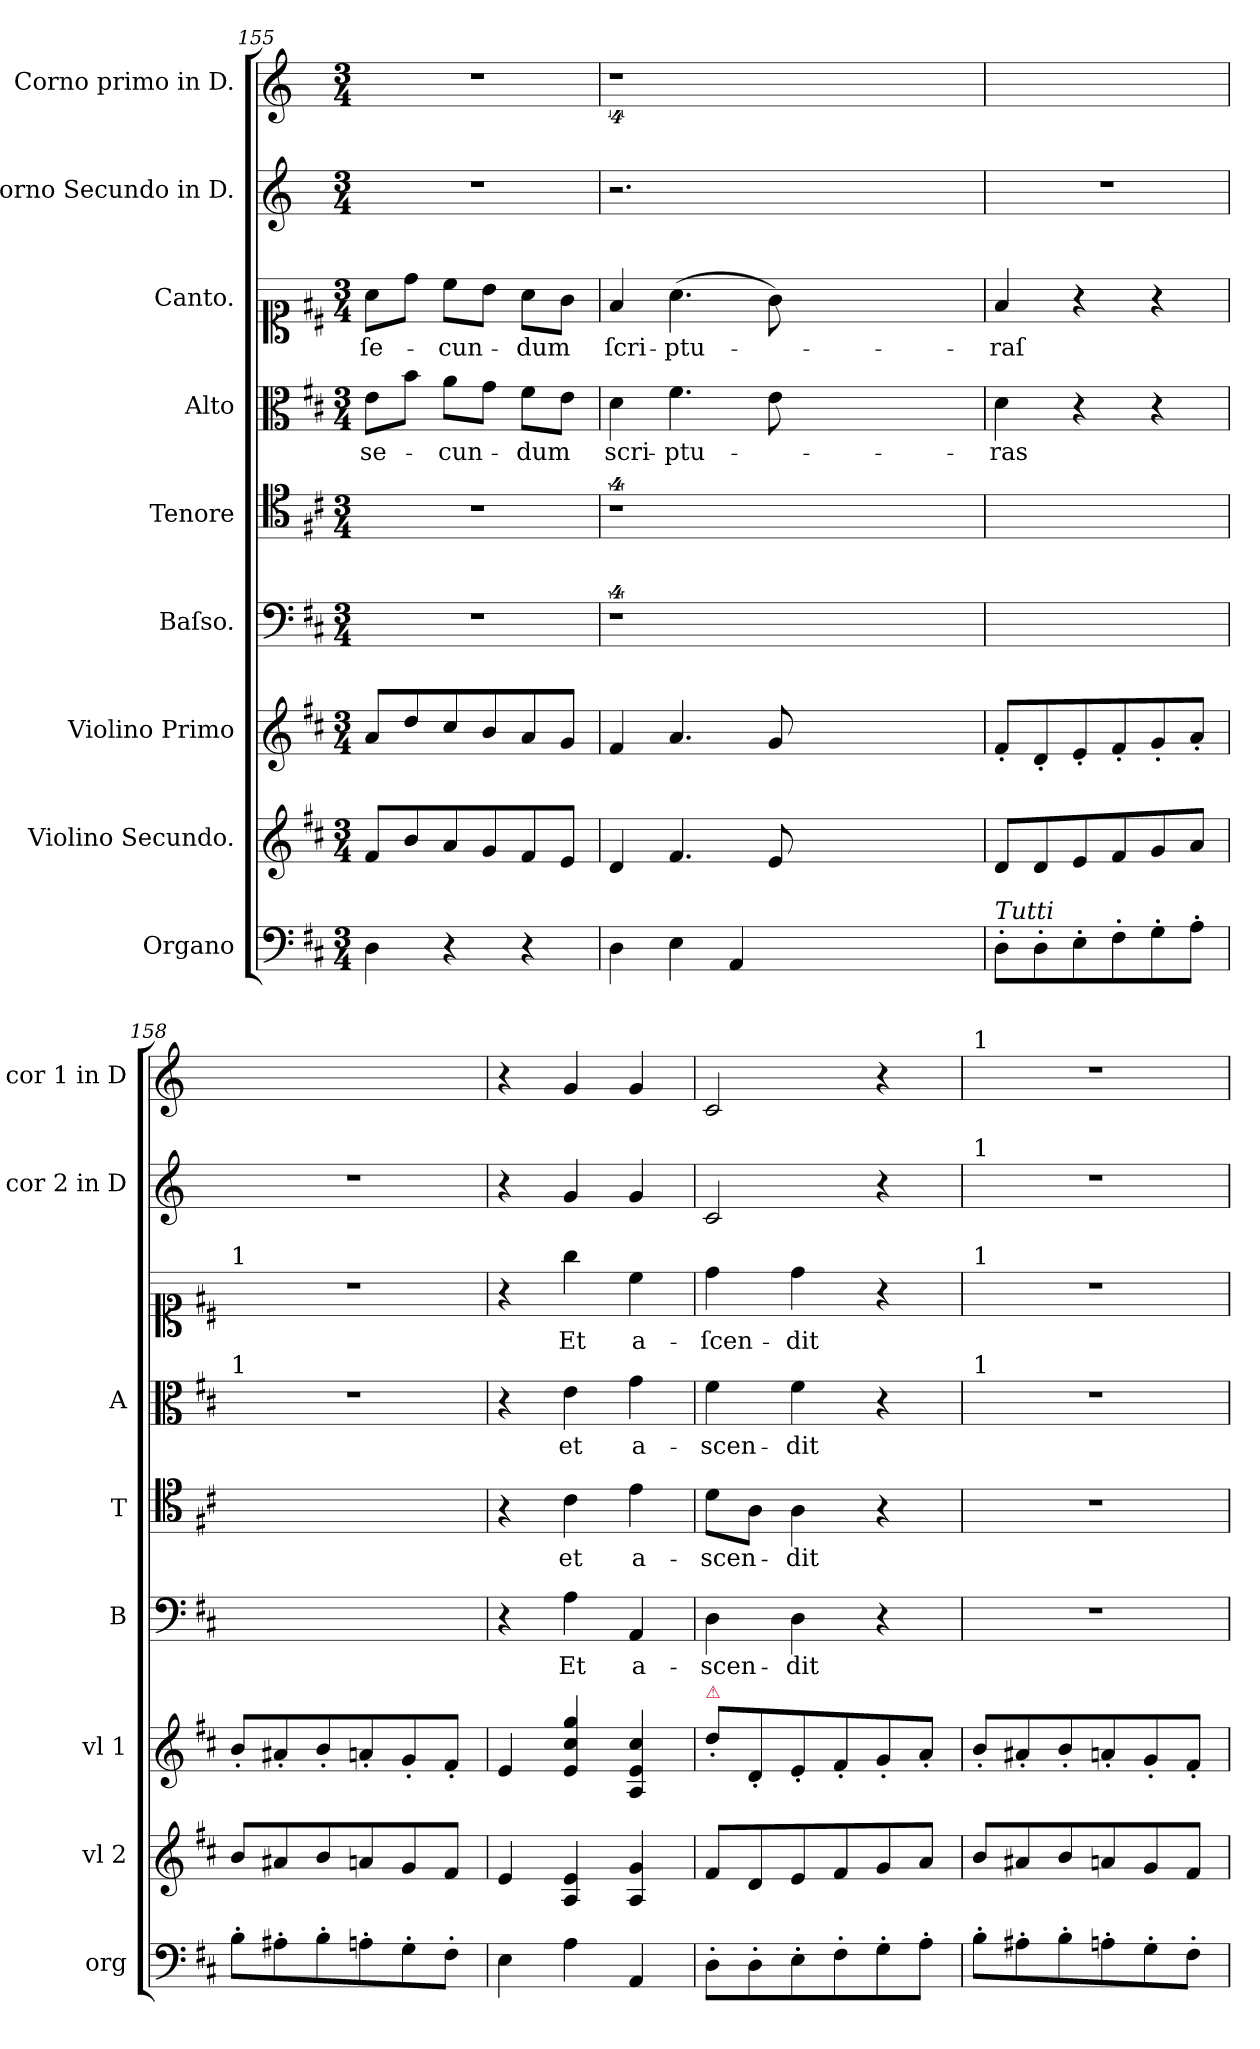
**kern	**dynam	**kern	**dynam	**kern	**dynam	**kern	**text	**dynam	**kern	**text	**kern	**text	**kern	**text	**kern	**kern
*part9	*part9	*part8	*part8	*part7	*part7	*part6	*part6	*part6	*part5	*part5	*part4	*part4	*part3	*part3	*part2	*part1
*staff9	*staff9	*staff8	*staff8	*staff7	*staff7	*staff6	*staff6	*staff6	*staff5	*staff5	*staff4	*staff4	*staff3	*staff3	*staff2	*staff1
*I"Organo	*	*I"Violino Secundo.	*	*I"Violino Primo	*	*I"Baſso.	*	*	*I"Tenore	*	*I"Alto	*	*I"Canto.	*	*I"Corno Secundo in D.	*I"Corno primo in D.
*I'org	*	*I'vl 2	*	*I'vl 1	*	*I'B	*	*	*I'T	*	*I'A	*	*	*	*I'cor 2 in D	*I'cor 1 in D
*clefF4	*	*clefG2	*	*clefG2	*	*clefF4	*	*	*clefC4	*	*clefC3	*	*clefC1	*	*clefG2	*clefG2
*	*	*	*	*	*	*	*	*	*	*	*	*	*	*	*ITrd6c10	*ITrd6c10
*k[f#c#]	*	*k[f#c#]	*	*k[f#c#]	*	*k[f#c#]	*	*	*k[f#c#]	*	*k[f#c#]	*	*k[f#c#]	*	*k[f#c#]	*k[f#c#]
*M3/4	*	*M3/4	*	*M3/4	*	*M3/4	*	*	*M3/4	*	*M3/4	*	*M3/4	*	*M3/4	*M3/4
=155	=155	=155	=155	=155	=155	=155	=155	=155	=155	=155	=155	=155	=155	=155	=155	=155
4D\	.	8f#/L	.	8a/L	.	2.r	.	.	2.r	.	8e\L	se-	8a\L	ſe-	2.r	2.r
.	.	8b/	.	8dd/	.	.	.	.	.	.	8b\J	.	8dd\J	.	.	.
4r	.	8a/	.	8cc#/	.	.	.	.	.	.	8a\L	-cun-	8cc#\L	-cun-	.	.
.	.	8g/	.	8b/	.	.	.	.	.	.	8g\J	.	8b\J	.	.	.
4r	.	8f#/	.	8a/	.	.	.	.	.	.	8f#\L	-dum	8a\L	-dum	.	.
.	.	8e/J	.	8g/J	.	.	.	.	.	.	8e\J	.	8g\J	.	.	.
=156	=156	=156	=156	=156	=156	=156	=156	=156	=156	=156	=156	=156	=156	=156	=156	=156
4D\	.	4d/	.	4f#/	.	4%9r	.	.	4%9r	.	4d\	scri-	4f#/	ſcri-	2.r	4%9r
4E\	.	4.f#/	.	4.a/	.	.	.	.	.	.	4.f#\	-ptu-	(4.a\	-ptu-	.	.
4AA/	.	.	.	.	.	.	.	.	.	.	.	.	.	.	.	.
.	.	8e/	.	8g/	.	.	.	.	.	.	8e\	.	8g\)	.	.	.
1.ryy	.	1.ryy	.	1.ryy	.	.	.	.	.	.	1.ryy	.	1.ryy	.	1.ryy	.
=157	=157	=157	=157	=157	=157	=157	=157	=157	=157	=157	=157	=157	=157	=157	=157	=157
!LO:TX:a:i:t=Tutti	!	!	!	!	!	!	!	!	!	!	!	!	!	!	!	!
!	!LO:DY:b	!	!LO:DY:b	!	!LO:DY:b	!	!	!	!	!	!	!	!	!	!	!
8D'\L	for	8d/L	for	8f#'/L	for	2.ryy	.	.	2.ryy	.	4d\	-ras	4f#/	-raſ	2.r	2.ryy
8D'\	.	8d/	.	8d'/	.	.	.	.	.	.	.	.	.	.	.	.
8E'\	.	8e/	.	8e'/	.	.	.	.	.	.	4r	.	4r	.	.	.
8F#'\	.	8f#/	.	8f#'/	.	.	.	.	.	.	.	.	.	.	.	.
8G'\	.	8g/	.	8g'/	.	.	.	.	.	.	4r	.	4r	.	.	.
8A'\J	.	8a/J	.	8a'/J	.	.	.	.	.	.	.	.	.	.	.	.
=158	=158	=158	=158	=158	=158	=158	=158	=158	=158	=158	=158	=158	=158	=158	=158	=158
!	!	!	!	!	!	!	!	!	!	!	!	!	!LO:TX:a:t=1	!	!	!
!	!	!	!	!	!	!	!	!	!	!	!LO:TX:a:t=1	!	!	!	!	!
8B'\L	.	8b/L	.	8b'/L	.	2.ryy	.	.	2.ryy	.	2.r	.	2.r	.	2.r	2.ryy
8A#X'\	.	8a#X/	.	8a#X'/	.	.	.	.	.	.	.	.	.	.	.	.
8B'\	.	8b/	.	8b'/	.	.	.	.	.	.	.	.	.	.	.	.
8An'\	.	8an/	.	8an'/	.	.	.	.	.	.	.	.	.	.	.	.
8G'\	.	8g/	.	8g'/	.	.	.	.	.	.	.	.	.	.	.	.
8F#'\J	.	8f#/J	.	8f#'/J	.	.	.	.	.	.	.	.	.	.	.	.
=159	=159	=159	=159	=159	=159	=159	=159	=159	=159	=159	=159	=159	=159	=159	=159	=159
!	!	!	!	!	!	!	!	!LO:DY:a	!	!	!	!	!	!	!	!
4E\	.	4e/	.	4e/	.	4r	.	forte	4r	.	4r	.	4r	.	4r	4r
4A\	.	4A/ 4e/	.	4e/ 4cc#/ 4gg/	.	4A\	Et	.	4c#\	et	4e\	et	4gg\	Et	4A/	4A/
4AA/	.	4A/ 4g/	.	4A/ 4e/ 4cc#/	.	4AA/	a-	.	4e\	a-	4g\	a-	4cc#\	a-	4A/	4A/
=160	=160	=160	=160	=160	=160	=160	=160	=160	=160	=160	=160	=160	=160	=160	=160	=160
!	!	!	!	!LO:TX:a:color=crimson:t=⚠	!	!	!	!	!	!	!	!	!	!	!	!
8D'\L	.	8f#/L	.	8dd'\L	.	4D\	-scen-	.	8d\L	-scen-	4f#\	-scen-	4dd\	-ſcen-	2D/	2D/
8D'\	.	8d/	.	8d'/	.	.	.	.	8A\J	.	.	.	.	.	.	.
8E'\	.	8e/	.	8e'/	.	4D\	-dit	.	4A\	-dit	4f#\	-dit	4dd\	-dit	.	.
8F#'\	.	8f#/	.	8f#'/	.	.	.	.	.	.	.	.	.	.	.	.
8G'\	.	8g/	.	8g'/	.	4r	.	.	4r	.	4r	.	4r	.	4r	4r
8A'\J	.	8a/J	.	8a'/J	.	.	.	.	.	.	.	.	.	.	.	.
=161	=161	=161	=161	=161	=161	=161	=161	=161	=161	=161	=161	=161	=161	=161	=161	=161
!	!	!	!	!	!	!	!	!	!	!	!	!	!	!	!	!LO:TX:a:t=1
!	!	!	!	!	!	!	!	!	!	!	!	!	!	!	!LO:TX:a:t=1	!
!	!	!	!	!	!	!	!	!	!	!	!	!	!LO:TX:a:t=1	!	!	!
!	!	!	!	!	!	!	!	!	!	!	!LO:TX:a:t=1	!	!	!	!	!
8B'\L	.	8b/L	.	8b'/L	.	2.r	.	.	2.r	.	2.r	.	2.r	.	2.r	2.r
8A#X'\	.	8a#X/	.	8a#X'/	.	.	.	.	.	.	.	.	.	.	.	.
8B'\	.	8b/	.	8b'/	.	.	.	.	.	.	.	.	.	.	.	.
8An'\	.	8an/	.	8an'/	.	.	.	.	.	.	.	.	.	.	.	.
8G'\	.	8g/	.	8g'/	.	.	.	.	.	.	.	.	.	.	.	.
8F#'\J	.	8f#/J	.	8f#'/J	.	.	.	.	.	.	.	.	.	.	.	.
=	=	=	=	=	=	=	=	=	=	=	=	=	=	=	=	=
*-	*-	*-	*-	*-	*-	*-	*-	*-	*-	*-	*-	*-	*-	*-	*-	*-
